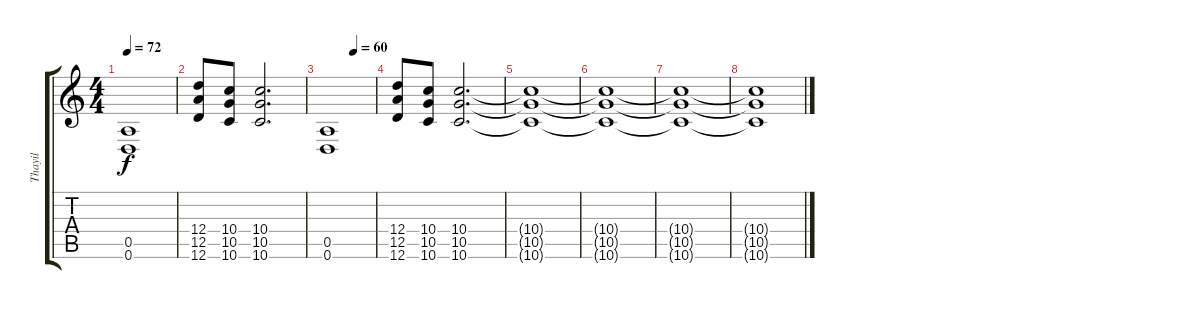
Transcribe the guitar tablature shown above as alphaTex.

\track ("Thayil" "Thayil") {instrument distortionguitar}
\staff {score tabs}
\tuning (E4 B3 G3 D3 A2 D2) {hide}
\ts (4 4)
\tempo 72
\clef g2
\ks c
(0.5 0.6).1{dy f} |
(12.4 12.5 12.6).8 (10.4 10.5 10.6).8 (10.4 10.5 10.6).2{d} |
\tempo (60 0.5625)
(0.5 0.6).1 |
(12.4 12.5 12.6).8 (10.4 10.5 10.6).8 (10.4 10.5 10.6).2{d} |
(10.4{t} 10.5{t} 10.6{t}).1 |
(10.4{t} 10.5{t} 10.6{t}).1 |
(10.4{t} 10.5{t} 10.6{t}).1 |
(10.4{t} 10.5{t} 10.6{t}).1
